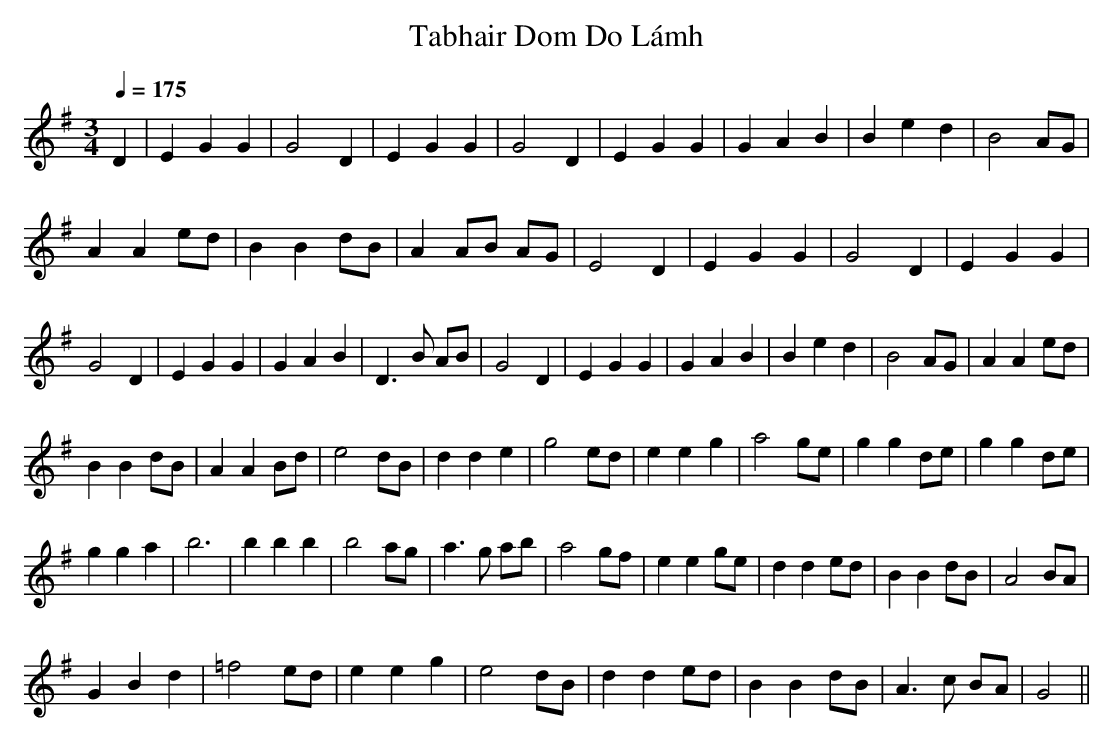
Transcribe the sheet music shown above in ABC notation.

X:1
T: Tabhair Dom Do Lámh
M: 3/4
L: 1/4
Q: 175
K: G
D|EGG|G2D|EGG|G2D|EGG|GAB|Bed|B2A/G/|
AAe/d/|BBd/B/|AA/B/ A/G/|E2D|EGG|G2D|EGG|
G2D|EGG|GAB|D>B A/B/|G2D|EGG|GAB|Bed|B2A/G/|AAe/d/|
BBd/B/|AAB/d/|e2d/B/|dde|g2e/d/|eeg|a2g/e/|ggd/e/|ggd/e/|
gga|b3|bbb|b2a/g/|a>g a/b/|a2g/f/|eeg/e/|dde/d/|BBd/B/|A2B/A/|
GBd|=f2e/d/|eeg|e2d/B/|dde/d/|BBd/B/|A>c B/A/|G2 ||
